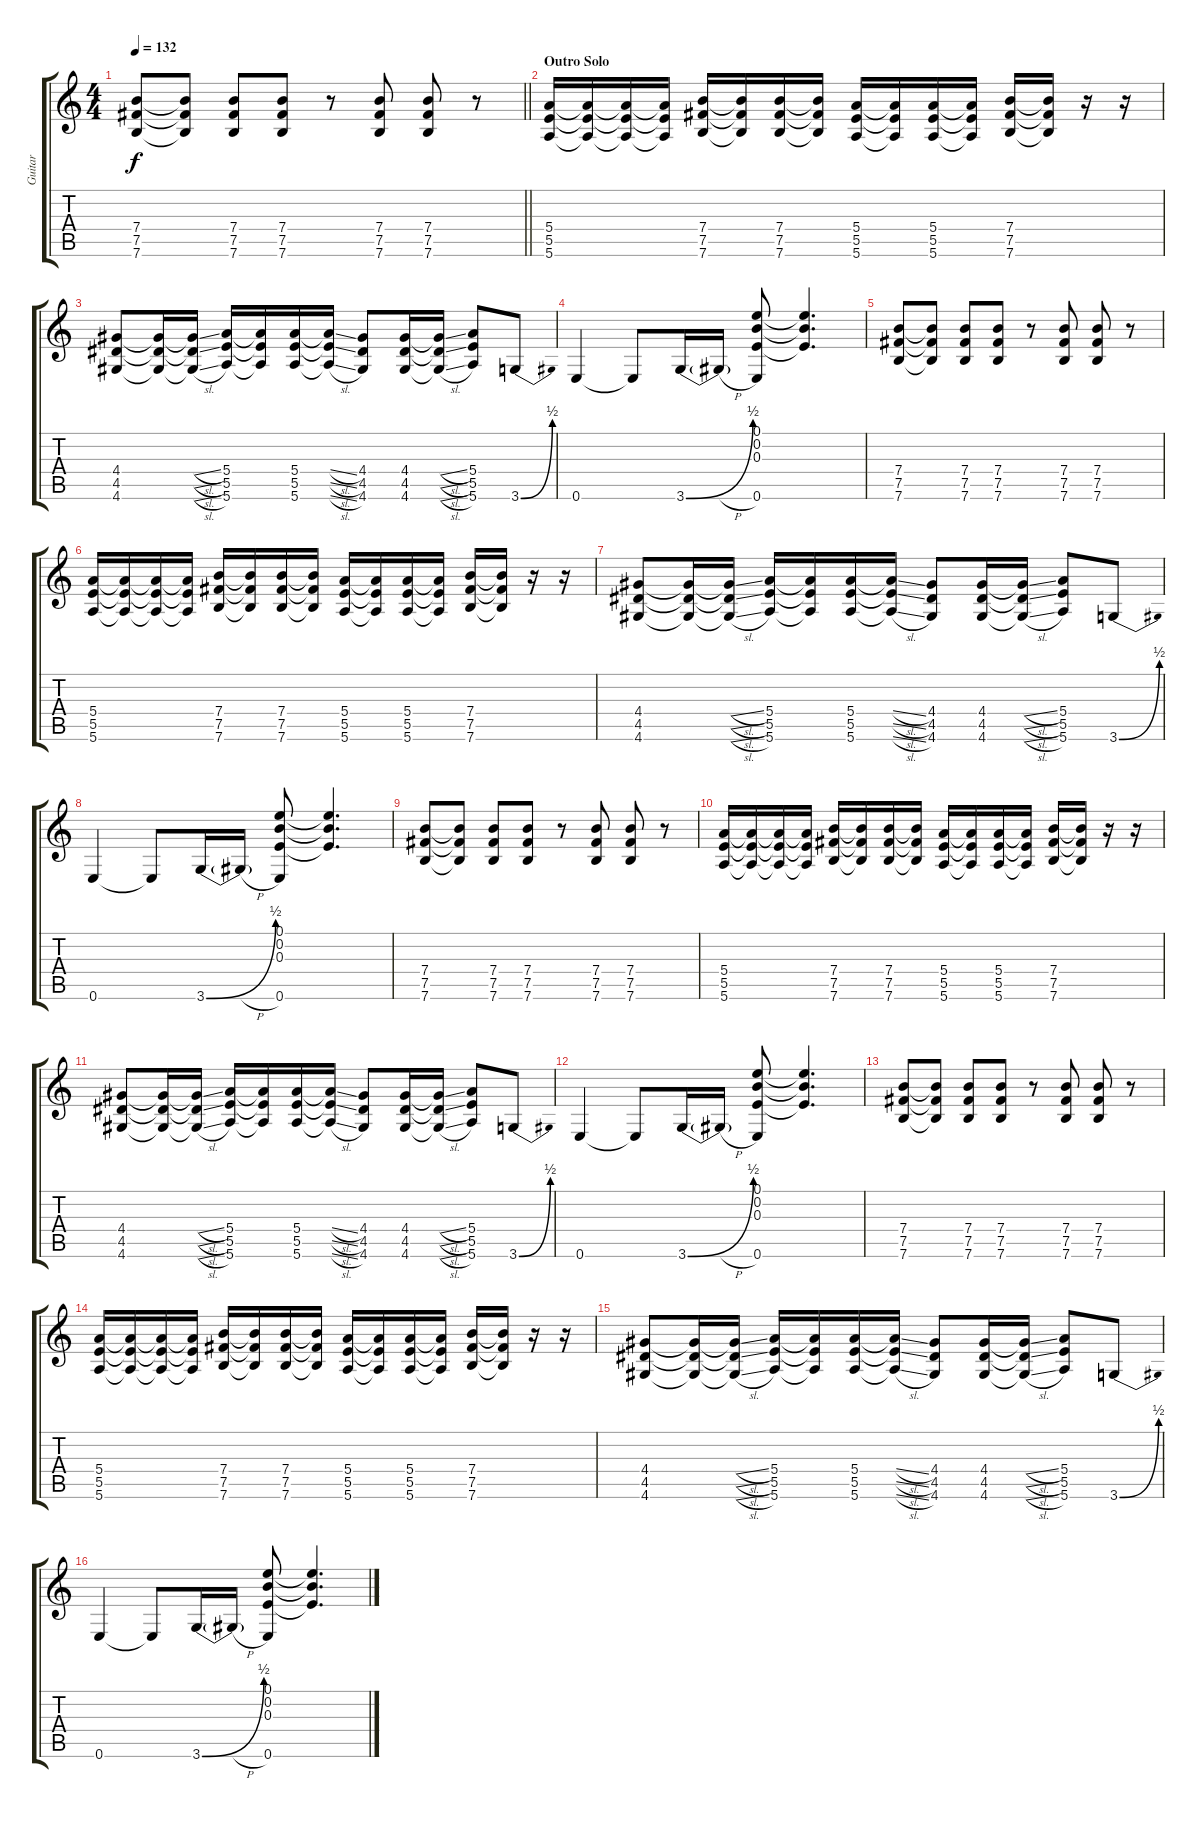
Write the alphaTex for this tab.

\track ("Guitar" "Guitar") {instrument distortionguitar}
\staff {score tabs}
\tuning (E4 B3 E3 E3 B2 E2) {hide}
\ts (4 4)
\tempo 132
\clef g2
\barLineRight lightlight
\ks c
(7.4 7.5 7.6).8{dy f} (7.4{t} 7.5{t} 7.6{t}).8 (7.4 7.5 7.6).8 (7.4 7.5 7.6).8 r.8 (7.4 7.5 7.6).8 (7.4 7.5 7.6).8 r.8 |
\section ("" "Outro Solo")
(5.4 5.5 5.6).16 (5.4{t} 5.5{t} 5.6{t}).16 (5.4{t} 5.5{t} 5.6{t}).16 (5.4{t} 5.5{t} 5.6{t}).16 (7.4 7.5 7.6).16 (7.4{t} 7.5{t} 7.6{t}).16 (7.4 7.5 7.6).16 (7.4{t} 7.5{t} 7.6{t}).16 (5.4 5.5 5.6).16 (5.4{t} 5.5{t} 5.6{t}).16 (5.4 5.5 5.6).16 (5.4{t} 5.5{t} 5.6{t}).16 (7.4 7.5 7.6).16 (7.4{t} 7.5{t} 7.6{t}).16 r.16 r.16 |
(4.4 4.5 4.6).8 (4.4{t} 4.5{t} 4.6{t}).16 (4.4{sl t} 4.5{sl t} 4.6{sl t}).16 (5.4 5.5 5.6).16 (5.4{t} 5.5{t} 5.6{t}).16 (5.4 5.5 5.6).16 (5.4{sl t} 5.5{sl t} 5.6{sl t}).16 (4.4 4.5 4.6).8 (4.4 4.5 4.6).16 (4.4{sl t} 4.5{sl t} 4.6{sl t}).16 (5.4 5.5 5.6).8 3.6{be (bend 0 0 60 2)}.8 |
0.6.4 0.6{t}.8 3.6{be (bend 0 0 60 2)}.16 3.6{h t}.16 (0.1 0.2 0.3 0.6).8 (0.1{t} 0.2{t} 0.3{t}).4{d} |
(7.4 7.5 7.6).8 (7.4{t} 7.5{t} 7.6{t}).8 (7.4 7.5 7.6).8 (7.4 7.5 7.6).8 r.8 (7.4 7.5 7.6).8 (7.4 7.5 7.6).8 r.8 |
(5.4 5.5 5.6).16 (5.4{t} 5.5{t} 5.6{t}).16 (5.4{t} 5.5{t} 5.6{t}).16 (5.4{t} 5.5{t} 5.6{t}).16 (7.4 7.5 7.6).16 (7.4{t} 7.5{t} 7.6{t}).16 (7.4 7.5 7.6).16 (7.4{t} 7.5{t} 7.6{t}).16 (5.4 5.5 5.6).16 (5.4{t} 5.5{t} 5.6{t}).16 (5.4 5.5 5.6).16 (5.4{t} 5.5{t} 5.6{t}).16 (7.4 7.5 7.6).16 (7.4{t} 7.5{t} 7.6{t}).16 r.16 r.16 |
(4.4 4.5 4.6).8 (4.4{t} 4.5{t} 4.6{t}).16 (4.4{sl t} 4.5{sl t} 4.6{sl t}).16 (5.4 5.5 5.6).16 (5.4{t} 5.5{t} 5.6{t}).16 (5.4 5.5 5.6).16 (5.4{sl t} 5.5{sl t} 5.6{sl t}).16 (4.4 4.5 4.6).8 (4.4 4.5 4.6).16 (4.4{sl t} 4.5{sl t} 4.6{sl t}).16 (5.4 5.5 5.6).8 3.6{be (bend 0 0 60 2)}.8 |
0.6.4 0.6{t}.8 3.6{be (bend 0 0 60 2)}.16 3.6{h t}.16 (0.1 0.2 0.3 0.6).8 (0.1{t} 0.2{t} 0.3{t}).4{d} |
(7.4 7.5 7.6).8 (7.4{t} 7.5{t} 7.6{t}).8 (7.4 7.5 7.6).8 (7.4 7.5 7.6).8 r.8 (7.4 7.5 7.6).8 (7.4 7.5 7.6).8 r.8 |
(5.4 5.5 5.6).16 (5.4{t} 5.5{t} 5.6{t}).16 (5.4{t} 5.5{t} 5.6{t}).16 (5.4{t} 5.5{t} 5.6{t}).16 (7.4 7.5 7.6).16 (7.4{t} 7.5{t} 7.6{t}).16 (7.4 7.5 7.6).16 (7.4{t} 7.5{t} 7.6{t}).16 (5.4 5.5 5.6).16 (5.4{t} 5.5{t} 5.6{t}).16 (5.4 5.5 5.6).16 (5.4{t} 5.5{t} 5.6{t}).16 (7.4 7.5 7.6).16 (7.4{t} 7.5{t} 7.6{t}).16 r.16 r.16 |
(4.4 4.5 4.6).8 (4.4{t} 4.5{t} 4.6{t}).16 (4.4{sl t} 4.5{sl t} 4.6{sl t}).16 (5.4 5.5 5.6).16 (5.4{t} 5.5{t} 5.6{t}).16 (5.4 5.5 5.6).16 (5.4{sl t} 5.5{sl t} 5.6{sl t}).16 (4.4 4.5 4.6).8 (4.4 4.5 4.6).16 (4.4{sl t} 4.5{sl t} 4.6{sl t}).16 (5.4 5.5 5.6).8 3.6{be (bend 0 0 60 2)}.8 |
0.6.4 0.6{t}.8 3.6{be (bend 0 0 60 2)}.16 3.6{h t}.16 (0.1 0.2 0.3 0.6).8 (0.1{t} 0.2{t} 0.3{t}).4{d} |
(7.4 7.5 7.6).8 (7.4{t} 7.5{t} 7.6{t}).8 (7.4 7.5 7.6).8 (7.4 7.5 7.6).8 r.8 (7.4 7.5 7.6).8 (7.4 7.5 7.6).8 r.8 |
(5.4 5.5 5.6).16 (5.4{t} 5.5{t} 5.6{t}).16 (5.4{t} 5.5{t} 5.6{t}).16 (5.4{t} 5.5{t} 5.6{t}).16 (7.4 7.5 7.6).16 (7.4{t} 7.5{t} 7.6{t}).16 (7.4 7.5 7.6).16 (7.4{t} 7.5{t} 7.6{t}).16 (5.4 5.5 5.6).16 (5.4{t} 5.5{t} 5.6{t}).16 (5.4 5.5 5.6).16 (5.4{t} 5.5{t} 5.6{t}).16 (7.4 7.5 7.6).16 (7.4{t} 7.5{t} 7.6{t}).16 r.16 r.16 |
(4.4 4.5 4.6).8 (4.4{t} 4.5{t} 4.6{t}).16 (4.4{sl t} 4.5{sl t} 4.6{sl t}).16 (5.4 5.5 5.6).16 (5.4{t} 5.5{t} 5.6{t}).16 (5.4 5.5 5.6).16 (5.4{sl t} 5.5{sl t} 5.6{sl t}).16 (4.4 4.5 4.6).8 (4.4 4.5 4.6).16 (4.4{sl t} 4.5{sl t} 4.6{sl t}).16 (5.4 5.5 5.6).8 3.6{be (bend 0 0 60 2)}.8 |
0.6.4 0.6{t}.8 3.6{be (bend 0 0 60 2)}.16 3.6{h t}.16 (0.1 0.2 0.3 0.6).8 (0.1{t} 0.2{t} 0.3{t}).4{d}
